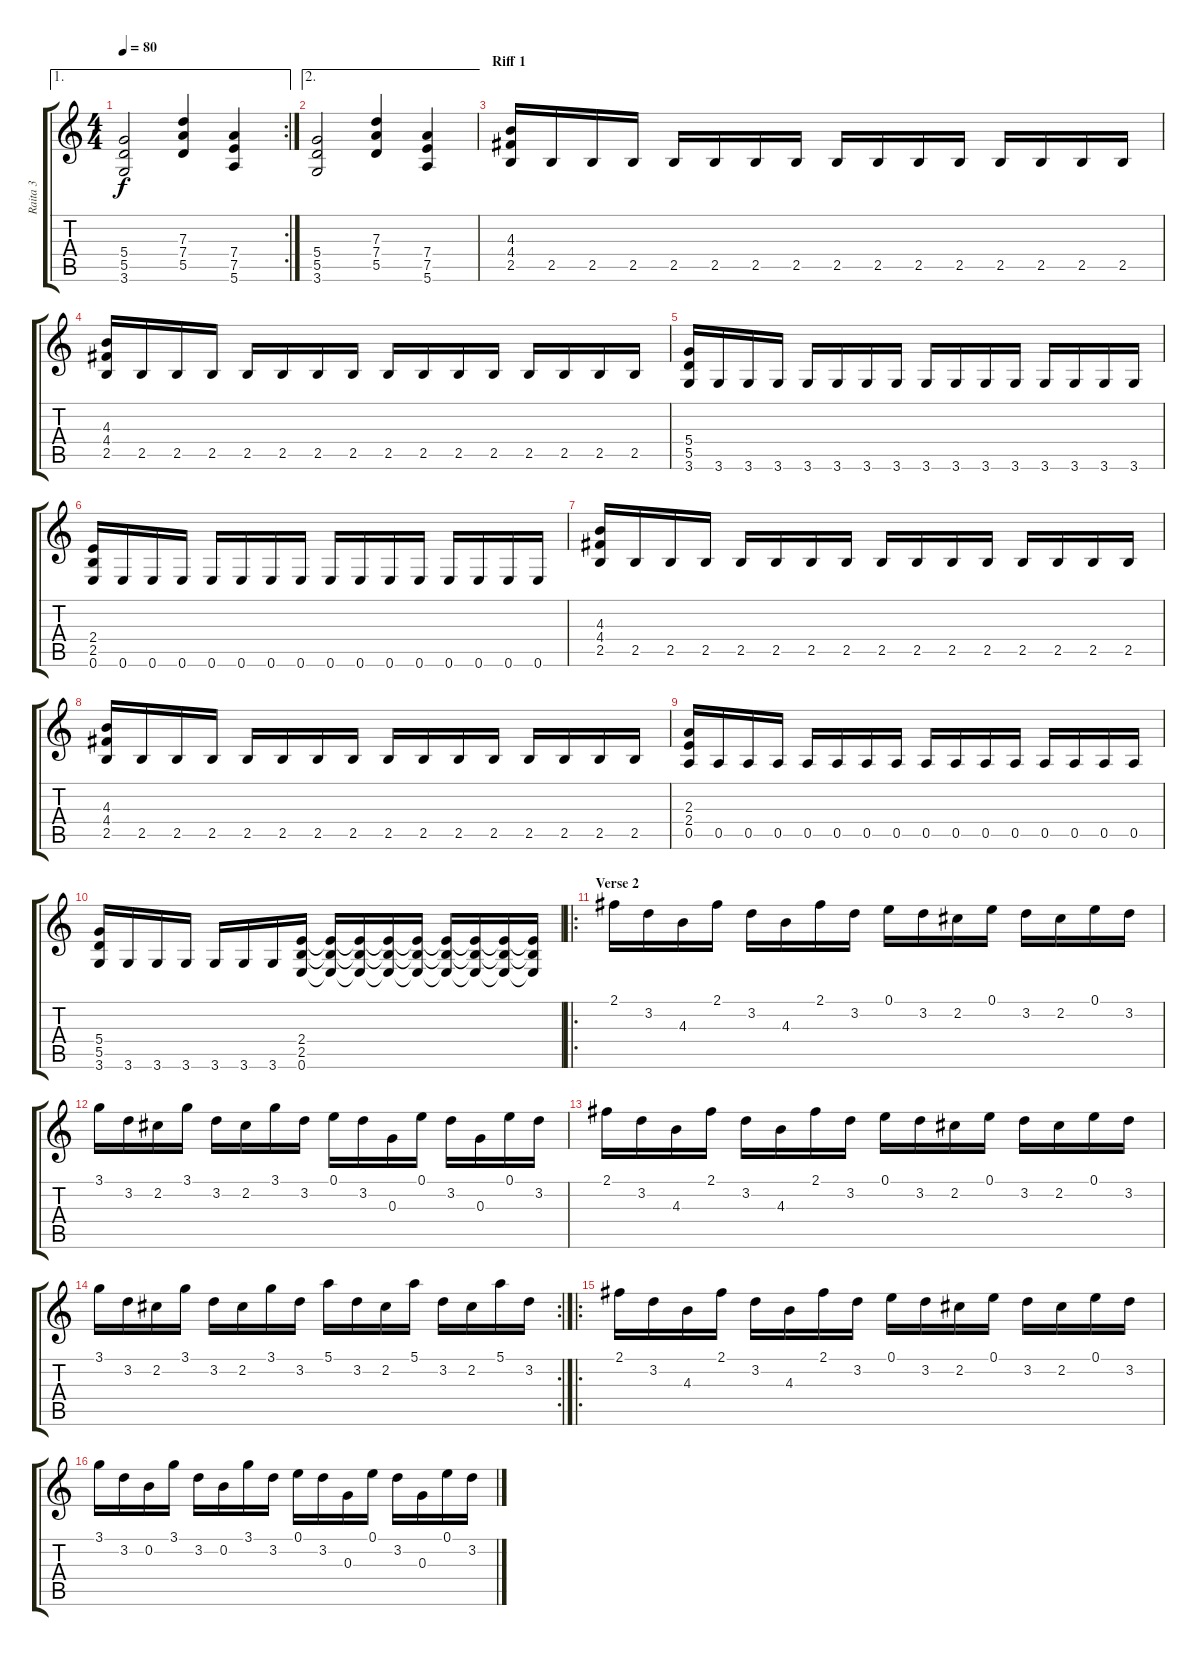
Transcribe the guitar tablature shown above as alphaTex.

\track ("Raita 3" "Raita 3") {instrument distortionguitar}
\staff {score tabs}
\tuning (E4 B3 G3 D3 A2 E2) {hide}
\ae 1
\rc 2
\ts (4 4)
\tempo 80
\clef g2
\ks c
(5.4 5.5 3.6).2{dy f} (7.3 7.4 5.5).4 (7.4 7.5 5.6).4 |
\ae 2
(5.4 5.5 3.6).2 (7.3 7.4 5.5).4 (7.4 7.5 5.6).4 |
\section ("" "Riff 1")
(4.3 4.4 2.5).16 2.5.16 2.5.16 2.5.16 2.5.16 2.5.16 2.5.16 2.5.16 2.5.16 2.5.16 2.5.16 2.5.16 2.5.16 2.5.16 2.5.16 2.5.16 |
(4.3 4.4 2.5).16 2.5.16 2.5.16 2.5.16 2.5.16 2.5.16 2.5.16 2.5.16 2.5.16 2.5.16 2.5.16 2.5.16 2.5.16 2.5.16 2.5.16 2.5.16 |
(5.4 5.5 3.6).16 3.6.16 3.6.16 3.6.16 3.6.16 3.6.16 3.6.16 3.6.16 3.6.16 3.6.16 3.6.16 3.6.16 3.6.16 3.6.16 3.6.16 3.6.16 |
(2.4 2.5 0.6).16 0.6.16 0.6.16 0.6.16 0.6.16 0.6.16 0.6.16 0.6.16 0.6.16 0.6.16 0.6.16 0.6.16 0.6.16 0.6.16 0.6.16 0.6.16 |
(4.3 4.4 2.5).16 2.5.16 2.5.16 2.5.16 2.5.16 2.5.16 2.5.16 2.5.16 2.5.16 2.5.16 2.5.16 2.5.16 2.5.16 2.5.16 2.5.16 2.5.16 |
(4.3 4.4 2.5).16 2.5.16 2.5.16 2.5.16 2.5.16 2.5.16 2.5.16 2.5.16 2.5.16 2.5.16 2.5.16 2.5.16 2.5.16 2.5.16 2.5.16 2.5.16 |
(2.3 2.4 0.5).16 0.5.16 0.5.16 0.5.16 0.5.16 0.5.16 0.5.16 0.5.16 0.5.16 0.5.16 0.5.16 0.5.16 0.5.16 0.5.16 0.5.16 0.5.16 |
(5.4 5.5 3.6).16 3.6.16 3.6.16 3.6.16 3.6.16 3.6.16 3.6.16 (2.4 2.5 0.6).16 (2.4{t} 2.5{t} 0.6{t}).16 (2.4{t} 2.5{t} 0.6{t}).16 (2.4{t} 2.5{t} 0.6{t}).16 (2.4{t} 2.5{t} 0.6{t}).16 (2.4{t} 2.5{t} 0.6{t}).16 (2.4{t} 2.5{t} 0.6{t}).16 (2.4{t} 2.5{t} 0.6{t}).16 (2.4{t} 2.5{t} 0.6{t}).16 |
\ro
\section ("" "Verse 2")
2.1.16{instrument electricguitarclean} 3.2.16 4.3.16 2.1.16 3.2.16 4.3.16 2.1.16 3.2.16 0.1.16 3.2.16 2.2.16 0.1.16 3.2.16 2.2.16 0.1.16 3.2.16 |
3.1.16 3.2.16 2.2.16 3.1.16 3.2.16 2.2.16 3.1.16 3.2.16 0.1.16 3.2.16 0.3.16 0.1.16 3.2.16 0.3.16 0.1.16 3.2.16 |
2.1.16{instrument electricguitarclean} 3.2.16 4.3.16 2.1.16 3.2.16 4.3.16 2.1.16 3.2.16 0.1.16 3.2.16 2.2.16 0.1.16 3.2.16 2.2.16 0.1.16 3.2.16 |
\rc 2
3.1.16 3.2.16 2.2.16 3.1.16 3.2.16 2.2.16 3.1.16 3.2.16 5.1.16 3.2.16 2.2.16 5.1.16 3.2.16 2.2.16 5.1.16 3.2.16 |
\ro
2.1.16{instrument distortionguitar} 3.2.16 4.3.16 2.1.16 3.2.16 4.3.16 2.1.16 3.2.16 0.1.16 3.2.16 2.2.16 0.1.16 3.2.16 2.2.16 0.1.16 3.2.16 |
3.1.16 3.2.16 0.2.16 3.1.16 3.2.16 0.2.16 3.1.16 3.2.16 0.1.16 3.2.16 0.3.16 0.1.16 3.2.16 0.3.16 0.1.16 3.2.16
